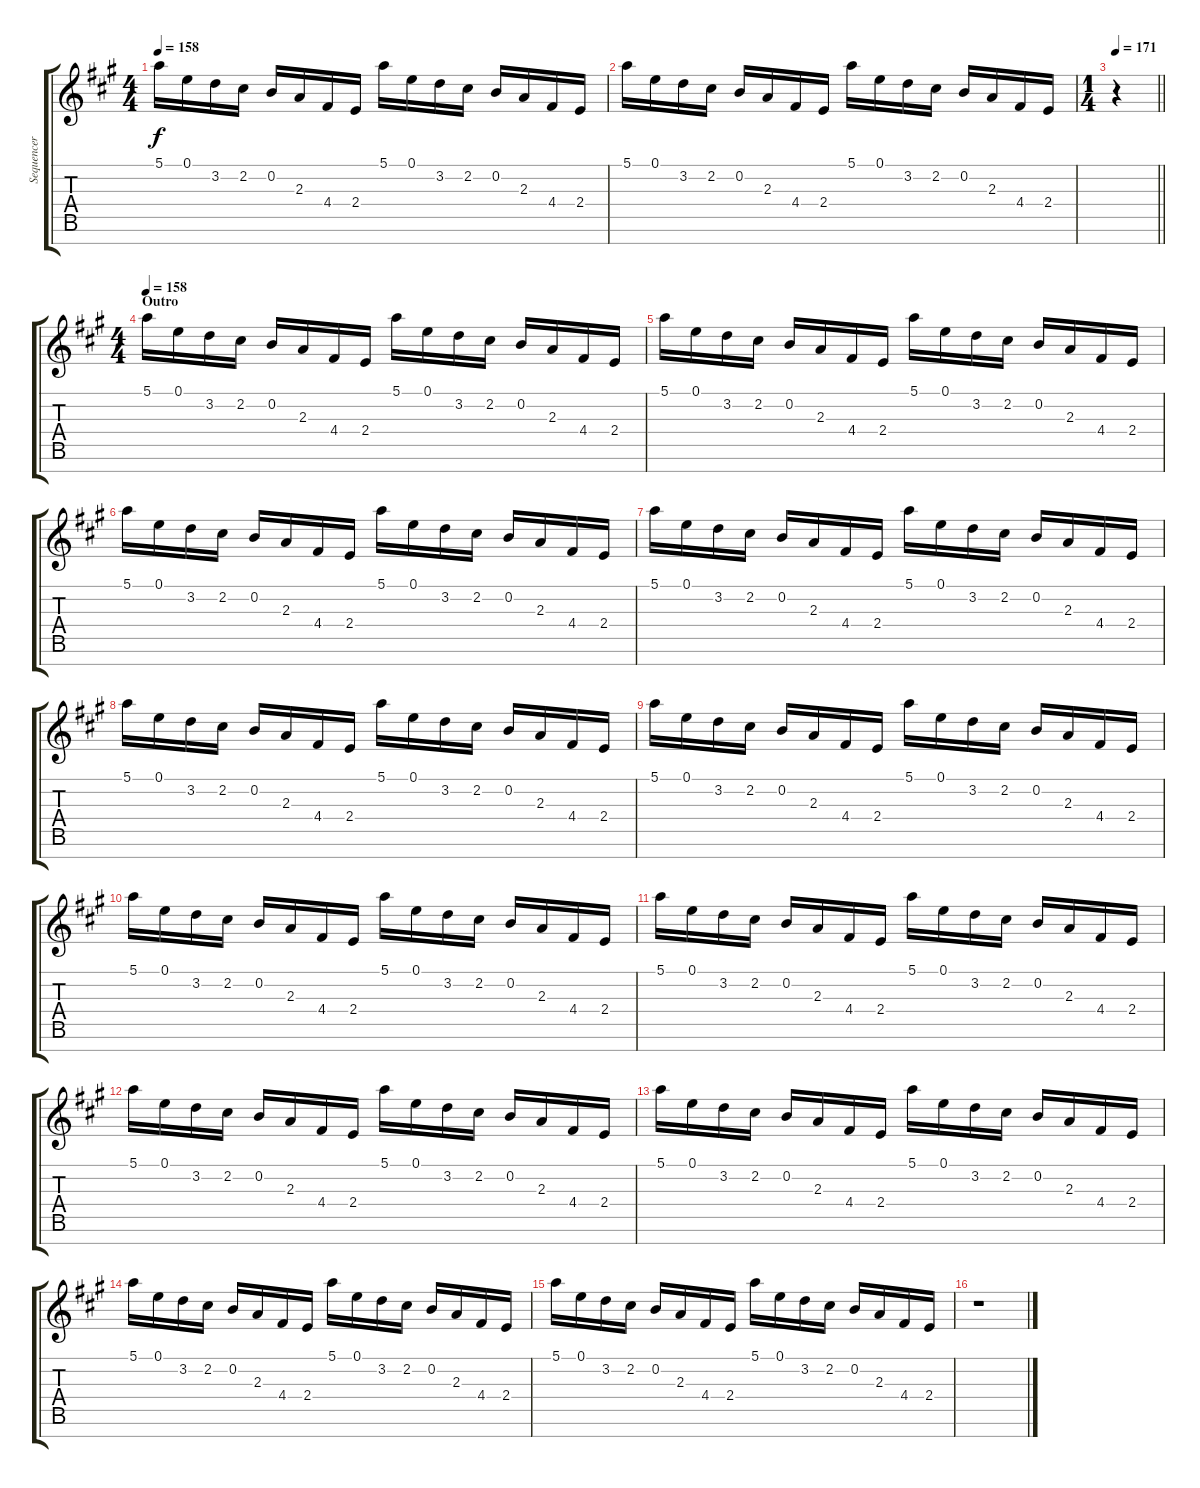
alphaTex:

\track ("Sequencer" "Sequencer") {instrument pad3polysynth}
\staff {score tabs}
\tuning (E5 B4 G4 D4 A3 E3 B2) {hide}
\ts (4 4)
\tempo 158
\clef g2
\ks a
5.1.16{dy f} 0.1.16 3.2.16 2.2.16 0.2.16 2.3.16 4.4.16 2.4.16 5.1.16 0.1.16 3.2.16 2.2.16 0.2.16 2.3.16 4.4.16 2.4.16 |
5.1.16 0.1.16 3.2.16 2.2.16 0.2.16 2.3.16 4.4.16 2.4.16 5.1.16 0.1.16 3.2.16 2.2.16 0.2.16 2.3.16 4.4.16 2.4.16 |
\ts (1 4)
\tempo 171
\barLineRight lightlight
r.4 |
\ts (4 4)
\section ("" "Outro")
\tempo 158
5.1.16 0.1.16 3.2.16 2.2.16 0.2.16 2.3.16 4.4.16 2.4.16 5.1.16 0.1.16 3.2.16 2.2.16 0.2.16 2.3.16 4.4.16 2.4.16 |
5.1.16 0.1.16 3.2.16 2.2.16 0.2.16 2.3.16 4.4.16 2.4.16 5.1.16 0.1.16 3.2.16 2.2.16 0.2.16 2.3.16 4.4.16 2.4.16 |
5.1.16 0.1.16 3.2.16 2.2.16 0.2.16 2.3.16 4.4.16 2.4.16 5.1.16 0.1.16 3.2.16 2.2.16 0.2.16 2.3.16 4.4.16 2.4.16 |
5.1.16 0.1.16 3.2.16 2.2.16 0.2.16 2.3.16 4.4.16 2.4.16 5.1.16 0.1.16 3.2.16 2.2.16 0.2.16 2.3.16 4.4.16 2.4.16 |
5.1.16 0.1.16 3.2.16 2.2.16 0.2.16 2.3.16 4.4.16 2.4.16 5.1.16 0.1.16 3.2.16 2.2.16 0.2.16 2.3.16 4.4.16 2.4.16 |
5.1.16 0.1.16 3.2.16 2.2.16 0.2.16 2.3.16 4.4.16 2.4.16 5.1.16 0.1.16 3.2.16 2.2.16 0.2.16 2.3.16 4.4.16 2.4.16 |
5.1.16 0.1.16 3.2.16 2.2.16 0.2.16 2.3.16 4.4.16 2.4.16 5.1.16 0.1.16 3.2.16 2.2.16 0.2.16 2.3.16 4.4.16 2.4.16 |
5.1.16 0.1.16 3.2.16 2.2.16 0.2.16 2.3.16 4.4.16 2.4.16 5.1.16 0.1.16 3.2.16 2.2.16 0.2.16 2.3.16 4.4.16 2.4.16 |
5.1.16 0.1.16 3.2.16 2.2.16 0.2.16 2.3.16 4.4.16 2.4.16 5.1.16 0.1.16 3.2.16 2.2.16 0.2.16 2.3.16 4.4.16 2.4.16 |
5.1.16 0.1.16 3.2.16 2.2.16 0.2.16 2.3.16 4.4.16 2.4.16 5.1.16 0.1.16 3.2.16 2.2.16 0.2.16 2.3.16 4.4.16 2.4.16 |
5.1.16 0.1.16 3.2.16 2.2.16 0.2.16 2.3.16 4.4.16 2.4.16 5.1.16 0.1.16 3.2.16 2.2.16 0.2.16 2.3.16 4.4.16 2.4.16 |
5.1.16 0.1.16 3.2.16 2.2.16 0.2.16 2.3.16 4.4.16 2.4.16 5.1.16 0.1.16 3.2.16 2.2.16 0.2.16 2.3.16 4.4.16 2.4.16 |
r.1
